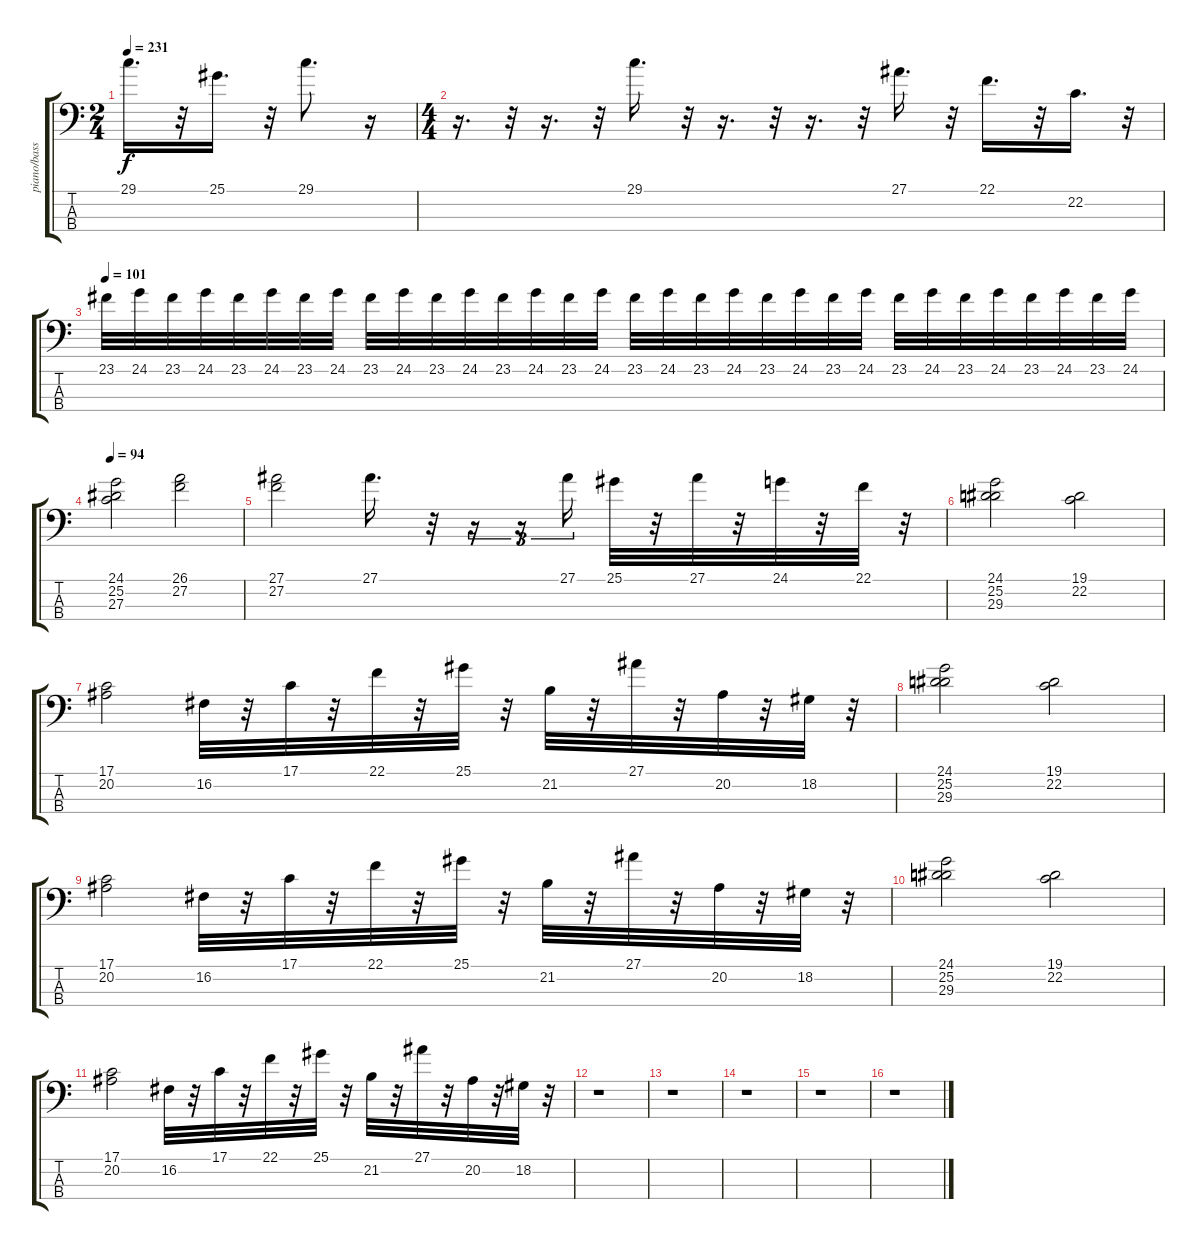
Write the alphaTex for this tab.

\track ("piano/bass          " "piano/bass") {instrument percussiveorgan}
\staff {score tabs}
\tuning (G2 D2 A1 E1) {hide}
\ts (2 4)
\tempo 231
\clef f4
\ks c
29.1.16{d dy f} r.32 25.1.16{d} r.32 29.1.8{d} r.16 |
\ts (4 4)
r.16{d} r.32 r.16{d} r.32 29.1.16{d} r.32 r.16{d} r.32 r.16{d} r.32 27.1.16{d} r.32 22.1.16{d} r.32 22.2.16{d} r.32 |
\tempo 101
23.1.32{balance 3} 24.1.32 23.1.32{balance 12} 24.1.32 23.1.32{balance 3} 24.1.32 23.1.32{balance 12} 24.1.32 23.1.32{balance 3} 24.1.32 23.1.32{balance 12} 24.1.32 23.1.32{balance 3} 24.1.32 23.1.32{balance 12} 24.1.32 23.1.32{balance 3} 24.1.32 23.1.32{balance 11} 24.1.32 23.1.32{balance 4} 24.1.32 23.1.32{balance 11} 24.1.32 23.1.32{balance 4} 24.1.32 23.1.32{balance 11} 24.1.32 23.1.32{balance 14} 24.1.32 23.1.32{balance 2} 24.1.32 |
\tempo 94
(24.1 25.2 27.3).2 (26.1 27.2).2 |
(27.1 27.2).2 27.1.16{d} r.32 r.16{tu (3 2)} r.16{tu (3 2)} 27.1.16{tu (3 2)} 25.1.32 r.32 27.1.32 r.32 24.1.32 r.32 22.1.32 r.32 |
(24.1 25.2 29.3).2 (19.1 22.2).2 |
(17.1 20.2).2 16.2.32 r.32 17.1.32 r.32 22.1.32 r.32 25.1.32 r.32 21.2.32 r.32 27.1.32 r.32 20.2.32 r.32 18.2.32 r.32 |
(24.1 25.2 29.3).2 (19.1 22.2).2 |
(17.1 20.2).2 16.2.32 r.32 17.1.32 r.32 22.1.32 r.32 25.1.32 r.32 21.2.32 r.32 27.1.32 r.32 20.2.32 r.32 18.2.32 r.32 |
(24.1 25.2 29.3).2 (19.1 22.2).2 |
(17.1 20.2).2 16.2.32 r.32 17.1.32 r.32 22.1.32 r.32 25.1.32 r.32 21.2.32 r.32 27.1.32 r.32 20.2.32 r.32 18.2.32 r.32 |
r.1 |
r.1 |
r.1 |
r.1 |
r.1
